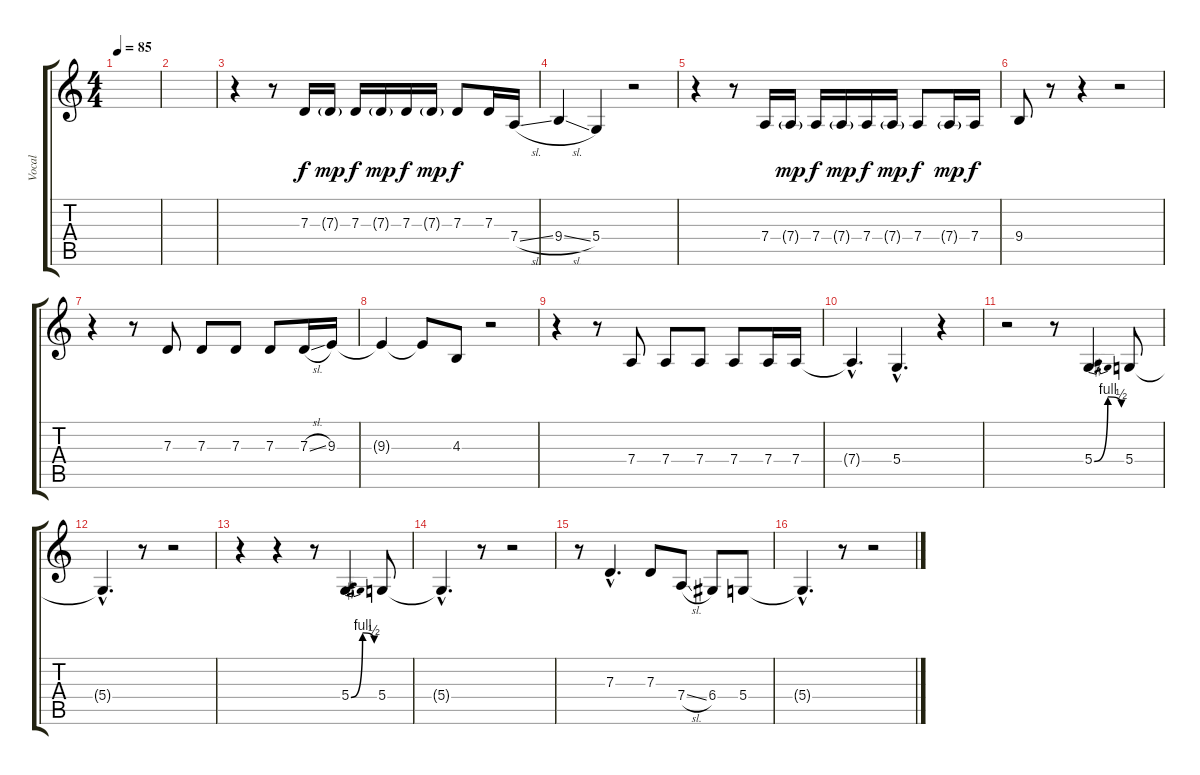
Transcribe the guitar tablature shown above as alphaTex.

\track ("Vocal" "Vocal") {instrument lead6voice}
\staff {score tabs}
\tuning (E4 B3 G3 D3 A2 E2) {hide}
\ts (4 4)
\tempo 85
\clef g2
\ks c
|
|
r.4 r.8 7.3.16 7.3{g}.16{dy mp} 7.3.16{dy f} 7.3{g}.16{dy mp} 7.3.16{dy f} 7.3{g}.16{dy mp} 7.3.8{dy f} 7.3.16 7.4{sl}.16 |
9.4{sl}.4 5.4.4 r.2 |
r.4 r.8 7.4.16 7.4{g}.16{dy mp} 7.4.16{dy f} 7.4{g}.16{dy mp} 7.4.16{dy f} 7.4{g}.16{dy mp} 7.4.8{dy f} 7.4{g}.16{dy mp} 7.4.16{dy f} |
9.4.8 r.8 r.4 r.2 |
r.4 r.8 7.3.8 7.3.8 7.3.8 7.3.8 7.3{sl}.16 9.3.16 |
9.3{t}.4 9.3{t}.8 4.3.8 r.2 |
r.4 r.8 7.4.8 7.4.8 7.4.8 7.4.8 7.4.16 7.4.16 |
7.4{hac t}.4{d} 5.4{hac}.4{d} r.4 |
r.2 r.8 5.4{be (bendrelease 0 0 15 4 30 4 60 2)}.4 5.4.8 |
5.4{hac t}.4{d} r.8 r.2 |
r.4 r.4 r.8 5.4{be (bendrelease 0 0 15 4 30 4 60 2)}.4 5.4.8 |
5.4{hac t}.4{d} r.8 r.2 |
r.8 7.3{hac}.4{d} 7.3.8 7.4{sl}.8 6.4.8 5.4.8 |
5.4{hac t}.4{d} r.8 r.2
